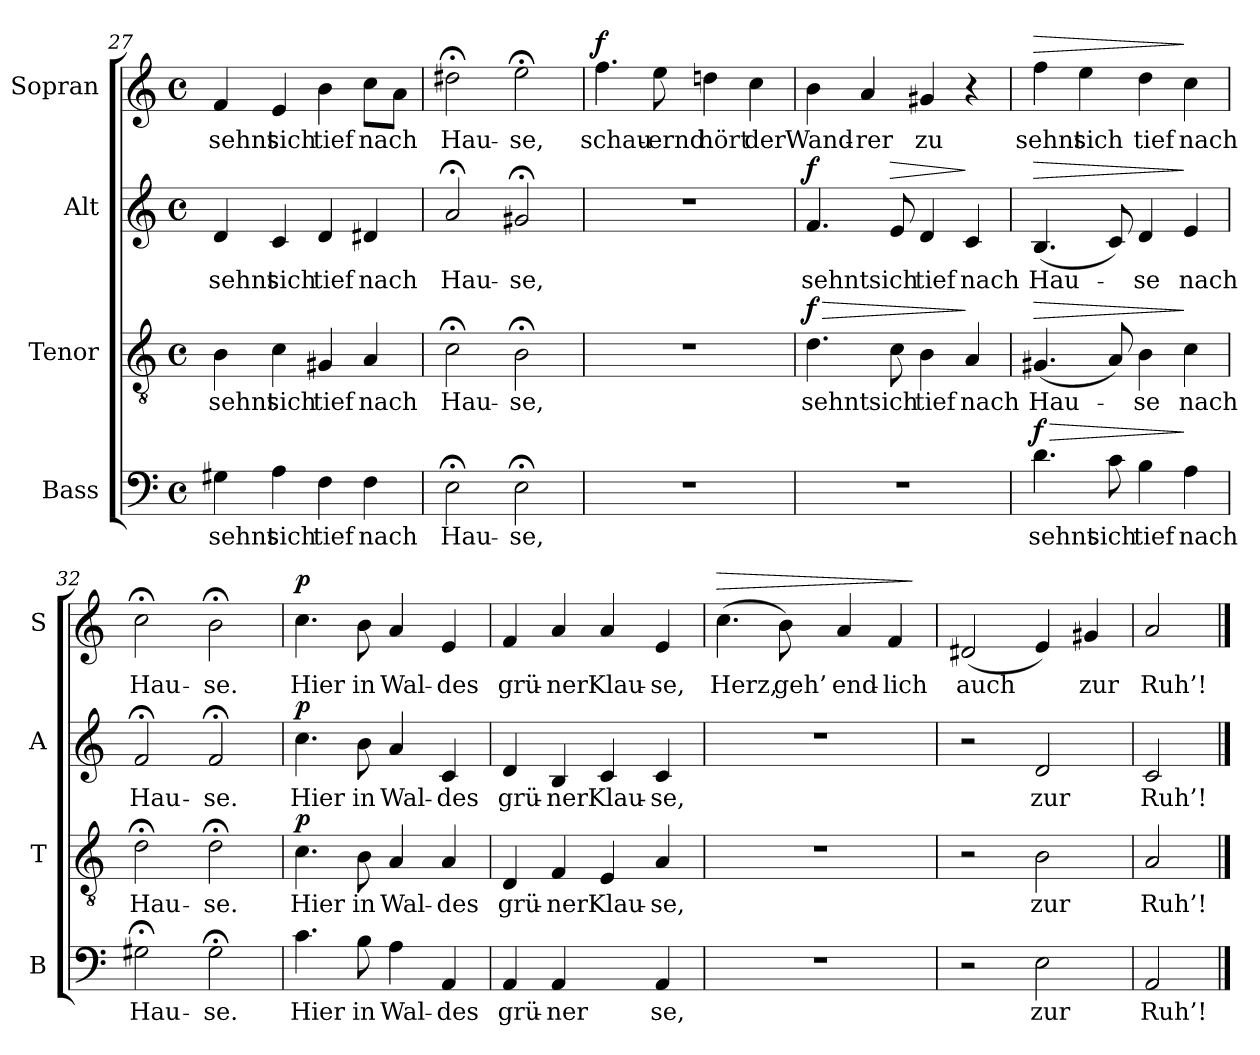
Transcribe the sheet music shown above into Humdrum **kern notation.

**kern	**text	**dynam	**kern	**text	**dynam	**kern	**text	**dynam	**kern	**text	**dynam
*part4	*part4	*part4	*part3	*part3	*part3	*part2	*part2	*part2	*part1	*part1	*part1
*staff4	*staff4	*staff4	*staff3	*staff3	*staff3	*staff2	*staff2	*staff2	*staff1	*staff1	*staff1
*I"Bass	*	*	*I"Tenor	*	*	*I"Alt	*	*	*I"Sopran	*	*
*I'B	*	*	*I'T	*	*	*I'A	*	*	*I'S	*	*
*clefF4	*	*	*clefGv2	*	*	*clefG2	*	*	*clefG2	*	*
*k[]	*	*	*k[]	*	*	*k[]	*	*	*k[]	*	*
*a:	*	*	*C:	*	*	*C:	*	*	*C:	*	*
*M4/4	*	*	*M4/4	*	*	*M4/4	*	*	*M4/4	*	*
*met(c)	*	*	*met(c)	*	*	*met(c)	*	*	*met(c)	*	*
=27	=27	=27	=27	=27	=27	=27	=27	=27	=27	=27	=27
4G#X	sehnt	.	4B	sehnt	.	4d	sehnt	.	4f	sehnt	.
4A	sich	.	4c	sich	.	4c	sich	.	4e	sich	.
4F	tief	.	4G#X	tief	.	4d	tief	.	4b	tief	.
4F	nach	.	4A	nach	.	4d#X	nach	.	8ccL	nach	.
.	.	.	.	.	.	.	.	.	8aJ	.	.
=28	=28	=28	=28	=28	=28	=28	=28	=28	=28	=28	=28
2E;<	Hau-	.	2c;<	Hau-	.	2a;<	Hau-	.	2dd#X;<	Hau-	.
2E;<	-se,	.	2B;<	-se,	.	2g#X;<	-se,	.	2ee;<	-se,	.
=29	=29	=29	=29	=29	=29	=29	=29	=29	=29	=29	=29
!	!	!	!	!	!	!	!	!	!	!	!LO:DY:a
1r	.	.	1r	.	.	1r	.	.	4.ff	schau-	f
.	.	.	.	.	.	.	.	.	8ee	-ernd	.
.	.	.	.	.	.	.	.	.	4ddn	hört	.
.	.	.	.	.	.	.	.	.	4cc	der	.
=30	=30	=30	=30	=30	=30	=30	=30	=30	=30	=30	=30
!	!	!	!	!	!LO:HP:a	!	!	!	!	!	!
!	!	!	!	!	!LO:DY:n=1:a	!	!	!LO:DY:a	!	!	!
1r	.	.	4.d	sehnt	> f	4.f	sehnt	f	4b	Wand-	.
.	.	.	.	.	.	.	.	.	4a	-rer	.
!	!	!	!	!	!	!	!	!LO:HP:a	!	!	!
.	.	.	8c	sich	.	8e	sich	>	.	.	.
.	.	.	4B	tief	.	4d	tief	.	4g#X	zu	.
.	.	.	4A	nach	]	4c	nach	]	4r	.	.
=31	=31	=31	=31	=31	=31	=31	=31	=31	=31	=31	=31
!	!	!LO:HP:a	!	!	!LO:HP:a	!	!	!LO:HP:a	!	!	!LO:HP:a
!	!	!LO:DY:n=1:a	!	!	!	!	!	!	!	!	!
4.d	sehnt	> f	(4.G#X	Hau-	>	(4.B	Hau-	>	4ff	sehnt	>
.	.	.	.	.	.	.	.	.	4ee	sich	.
8c	sich	.	8A)	.	.	8c)	.	.	.	.	.
4B	tief	.	4B	-se	.	4d	-se	.	4dd	tief	.
4A	nach	]	4c	nach	]	4e	nach	]	4cc	nach	]
=32	=32	=32	=32	=32	=32	=32	=32	=32	=32	=32	=32
2G#X;<	Hau-	.	2d;<	Hau-	.	2f;<	Hau-	.	2cc;<	Hau-	.
2G#;<	-se.	.	2d;<	-se.	.	2f;<	-se.	.	2b;<	-se.	.
=33	=33	=33	=33	=33	=33	=33	=33	=33	=33	=33	=33
!	!	!	!	!	!LO:DY:a	!	!	!LO:DY:a	!	!	!LO:DY:a
4.c	Hier	.	4.c	Hier	p	4.cc	Hier	p	4.cc	Hier	p
8B	in	.	8B	in	.	8b	in	.	8b	in	.
4A	Wal-	.	4A	Wal-	.	4a	Wal-	.	4a	Wal-	.
4AA	-des	.	4A	-des	.	4c	-des	.	4e	-des	.
=34	=34	=34	=34	=34	=34	=34	=34	=34	=34	=34	=34
4AA	grü-	.	4D	grü-	.	4d	grü-	.	4f	grü-	.
4AA	-ner	.	4F	-ner	.	4B	-ner	.	4a	-ner	.
4ryy	.	.	4E	Klau-	.	4c	Klau-	.	4a	Klau-	.
4AA	-se,	.	4A	-se,	.	4c	-se,	.	4e	-se,	.
=35	=35	=35	=35	=35	=35	=35	=35	=35	=35	=35	=35
!	!	!	!	!	!	!	!	!	!	!	!LO:HP:a
1r	.	.	1r	.	.	1r	.	.	(4.cc	Herz,	>
.	.	.	.	.	.	.	.	.	8b)	geh’	.
.	.	.	.	.	.	.	.	.	4a	end-	.
.	.	.	.	.	.	.	.	.	4f	-lich	.
.	.	.	.	.	.	.	.	.	.	.	]
=36	=36	=36	=36	=36	=36	=36	=36	=36	=36	=36	=36
2r	.	.	2r	.	.	2r	.	.	(2d#X	auch	.
2E	zur	.	2B	zur	.	2d	zur	.	4e)	.	.
.	.	.	.	.	.	.	.	.	4g#X	zur	.
=37	=37	=37	=37	=37	=37	=37	=37	=37	=37	=37	=37
2AA	Ruh’!	.	2A	Ruh’!	.	2c	Ruh’!	.	2a	Ruh’!	.
==	==	==	==	==	==	==	==	==	==	==	==
*-	*-	*-	*-	*-	*-	*-	*-	*-	*-	*-	*-
